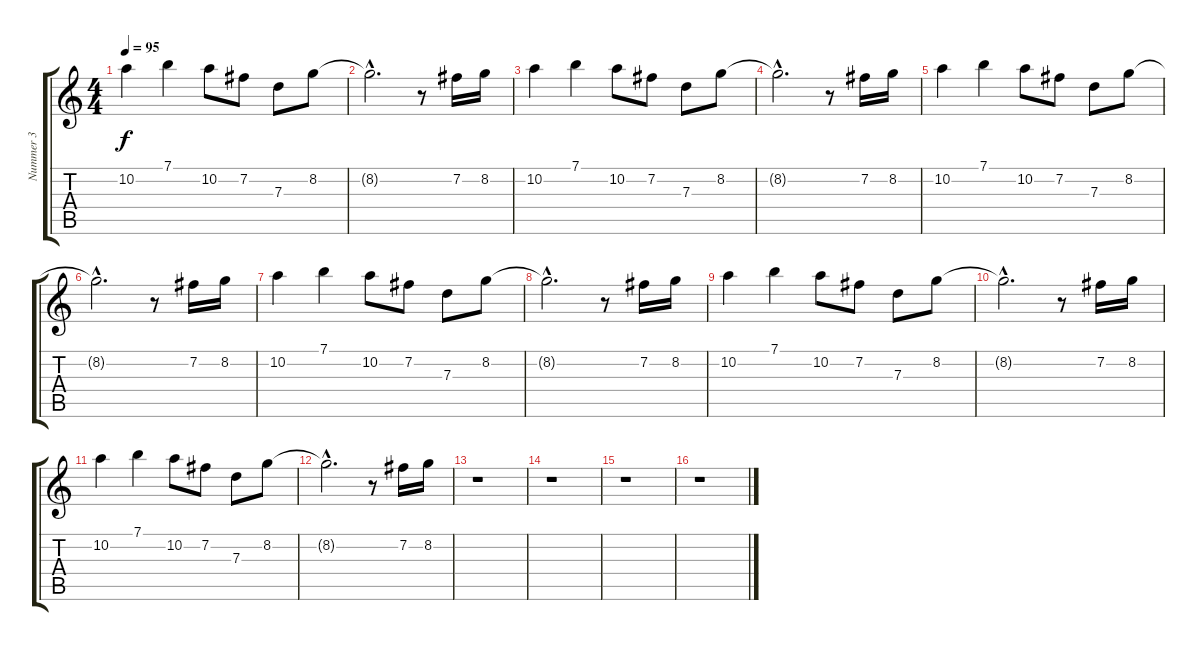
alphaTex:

\track ("Nummer 3" "Nummer 3") {instrument electricguitarclean}
\staff {score tabs}
\tuning (E4 B3 G3 D3 A2 E2) {hide}
\ts (4 4)
\tempo 95
\clef g2
\ks c
10.2.4{dy f} 7.1.4 10.2.8 7.2.8 7.3.8 8.2.8 |
8.2{hac t}.2{d} r.8 7.2.16 8.2.16 |
10.2.4 7.1.4 10.2.8 7.2.8 7.3.8 8.2.8 |
8.2{hac t}.2{d} r.8 7.2.16 8.2.16 |
10.2.4 7.1.4 10.2.8 7.2.8 7.3.8 8.2.8 |
8.2{hac t}.2{d} r.8 7.2.16 8.2.16 |
10.2.4 7.1.4 10.2.8 7.2.8 7.3.8 8.2.8 |
8.2{hac t}.2{d} r.8 7.2.16 8.2.16 |
10.2.4 7.1.4 10.2.8 7.2.8 7.3.8 8.2.8 |
8.2{hac t}.2{d} r.8 7.2.16 8.2.16 |
10.2.4 7.1.4 10.2.8 7.2.8 7.3.8 8.2.8 |
8.2{hac t}.2{d} r.8 7.2.16 8.2.16 |
r.1 |
r.1 |
r.1 |
r.1
